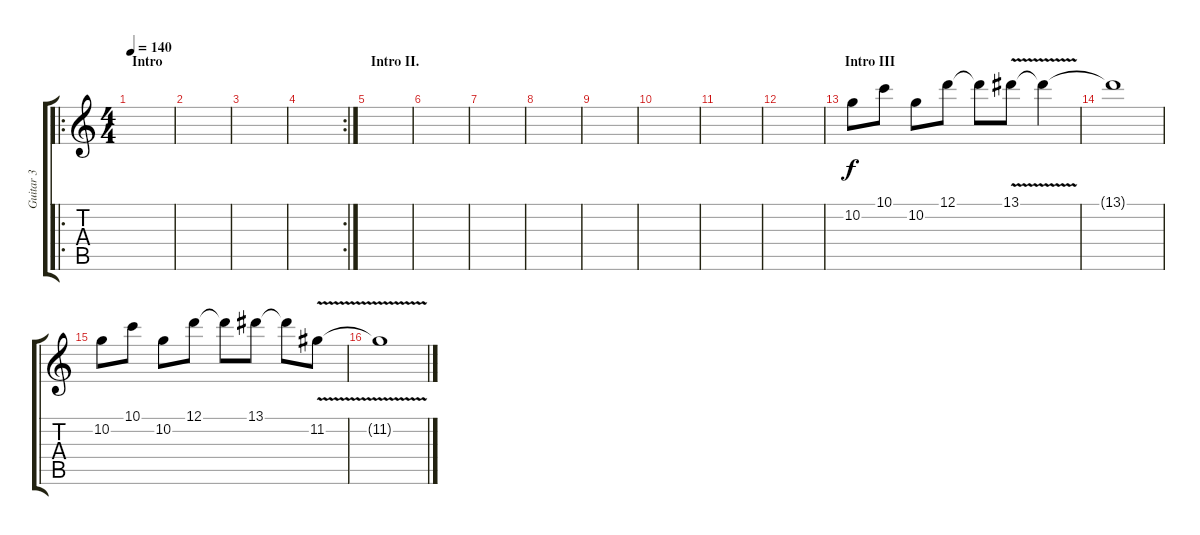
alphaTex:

\track ("Guitar 3" "Guitar 3") {instrument distortionguitar}
\staff {score tabs}
\tuning (D4 A3 F3 C3 G2 D2) {hide}
\ro
\ts (4 4)
\section ("" "Intro")
\tempo 140
\clef g2
\ks c
|
|
|
\rc 2
|
\section ("" "Intro II.")
|
|
|
|
|
|
|
|
\section ("" "Intro III")
10.2.8 10.1.8 10.2.8 12.1.8 12.1{t}.8 13.1{v}.8 13.1{t}.4 |
13.1{t}.1 |
10.2.8 10.1.8 10.2.8 12.1.8 12.1{t}.8 13.1.8 13.1{t}.8 11.2{v}.8 |
11.2{t}.1
